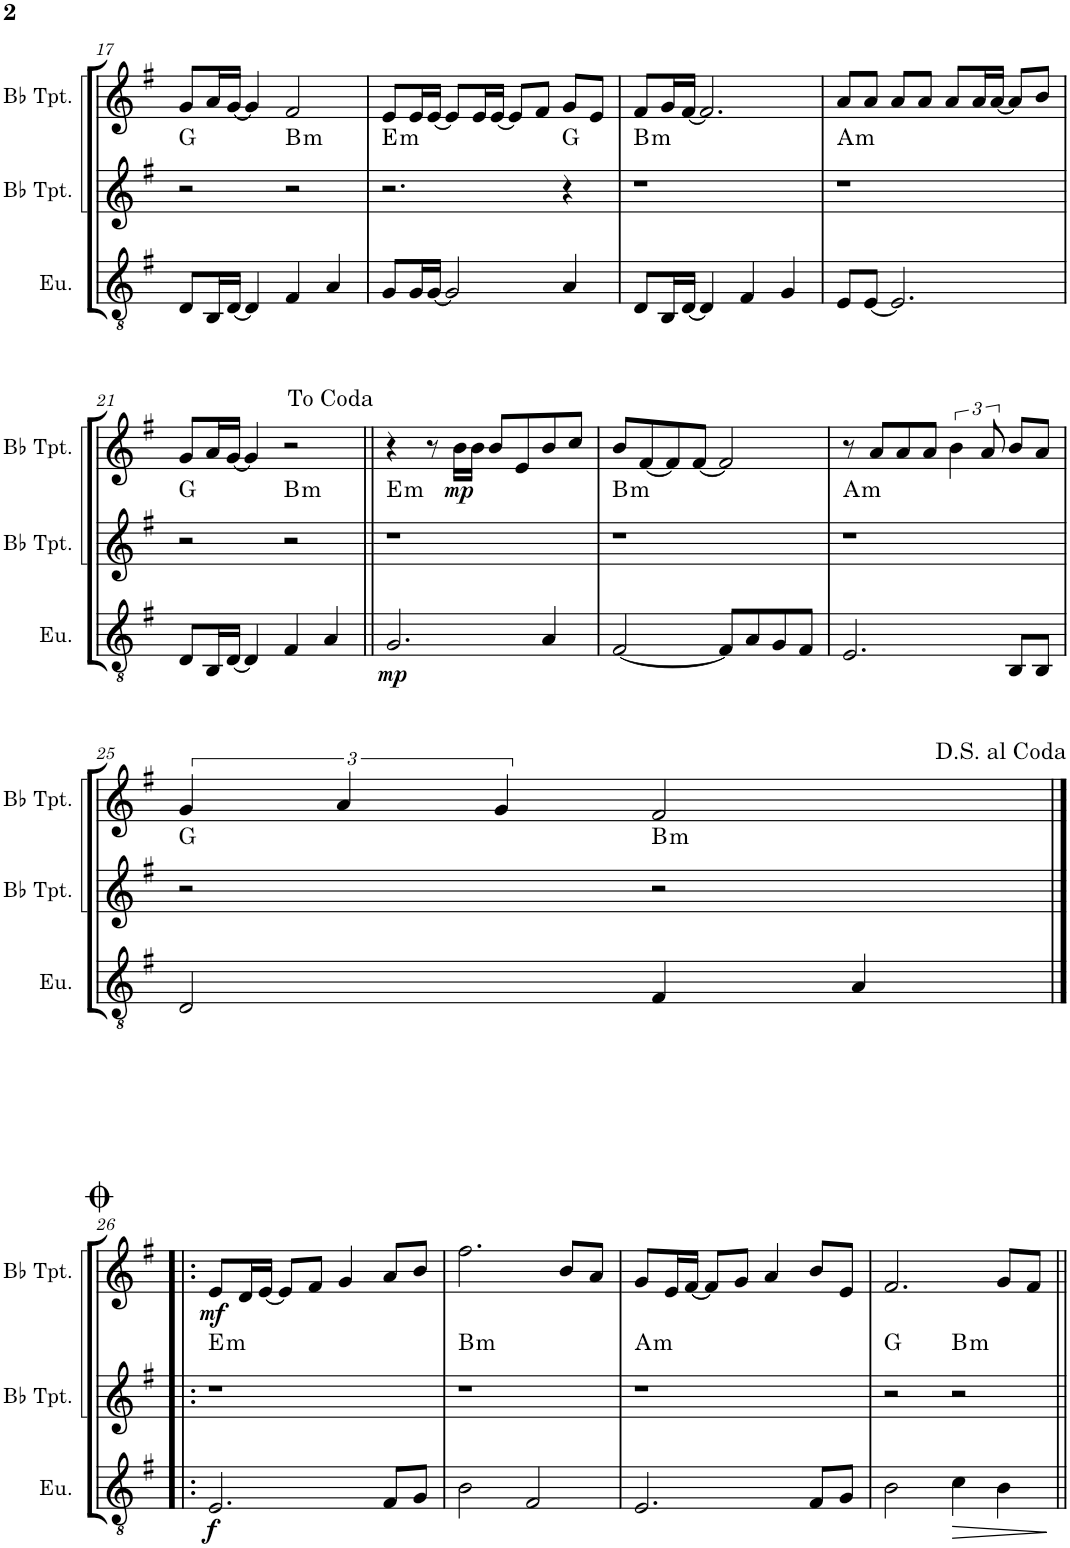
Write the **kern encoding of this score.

**kern	**dynam	**kern	**harte	**kern	**dynam
*part3	*part3	*part2	*part2	*part1	*part1
*staff3	*staff3	*staff2	*	*staff1	*staff1
*I"Euphonium	*	*I"Bb Trumpet	*	*I"Bb Trumpet	*
*I'Eu.	*	*I'Bb Tpt.	*	*I'Bb Tpt.	*
!!LO:PB:g=z
*clefGv2	*	*clefG2	*	*clefG2	*
*Trd1c2	*	*Trd1c2	*	*Trd1c2	*
*k[f#]	*	*k[f#]	*	*k[f#]	*
*M4/4	*	*M4/4	*	*M4/4	*
=17	=17	=17	=17	=17	=17
8D/L	.	2r	G:maj	8g/L	.
16BB/L	.	.	.	16a/L	.
[16D/JJ	.	.	.	[16g/JJ	.
4D/]	.	.	.	4g/]	.
!	!	!	!LO:H:kt=m	!	!
4F#/	.	2r	B:min	2f#/	.
4A/	.	.	.	.	.
=18	=18	=18	=18	=18	=18
!	!	!	!LO:H:kt=m	!	!
8G/L	.	2.r	E:min	8e/L	.
16G/L	.	.	.	16e/L	.
[16G/JJ	.	.	.	[16e/JJ	.
2G/]	.	.	.	8e/L]	.
.	.	.	.	16e/L	.
.	.	.	.	[16e/JJ	.
.	.	.	.	8e/L]	.
.	.	.	.	8f#/J	.
4A/	.	4r	G:maj	8g/L	.
.	.	.	.	8e/J	.
=19	=19	=19	=19	=19	=19
!	!	!	!LO:H:kt=m	!	!
8D/L	.	1r	B:min	8f#/L	.
16BB/L	.	.	.	16g/L	.
[16D/JJ	.	.	.	[16f#/JJ	.
4D/]	.	.	.	2.f#/]	.
4F#/	.	.	.	.	.
4G/	.	.	.	.	.
=20	=20	=20	=20	=20	=20
!	!	!	!LO:H:kt=m	!	!
8E/L	.	1r	A:min	8a/L	.
[8E/J	.	.	.	8a/J	.
2.E/]	.	.	.	8a/L	.
.	.	.	.	8a/J	.
.	.	.	.	8a/L	.
.	.	.	.	16a/L	.
.	.	.	.	[16a/JJ	.
.	.	.	.	8a/L]	.
.	.	.	.	8b/J	.
!!LO:LB:g=z
=21	=21	=21	=21	=21	=21
8D/L	.	2r	G:maj	8g/L	.
16BB/L	.	.	.	16a/L	.
[16D/JJ	.	.	.	[16g/JJ	.
4D/]	.	.	.	4g/]	.
!	!	!	!LO:H:kt=m	!	!
4F#/	.	2r	B:min	2r	.
4A/	.	.	.	.	.
=22||	=22||	=22||	=22||	=22||	=22||
!	!LO:DY:b	!	!LO:H:kt=m	!	!
2.G/	mp	1r	E:min	4r	.
.	.	.	.	8r	.
!	!	!	!	!	!LO:DY:b
.	.	.	.	16b\LL	mp
.	.	.	.	16b\JJ	.
.	.	.	.	8b/L	.
.	.	.	.	8e/	.
4A/	.	.	.	8b/	.
.	.	.	.	8cc/J	.
=23	=23	=23	=23	=23	=23
!	!	!	!LO:H:kt=m	!	!
[2F#/	.	1r	B:min	8b/L	.
.	.	.	.	[8f#/	.
.	.	.	.	8f#/]	.
.	.	.	.	[8f#/J	.
8F#/L]	.	.	.	2f#/]	.
8A/	.	.	.	.	.
8G/	.	.	.	.	.
8F#/J	.	.	.	.	.
=24	=24	=24	=24	=24	=24
!	!	!	!LO:H:kt=m	!	!
2.E/	.	1r	A:min	8r	.
.	.	.	.	8a/L	.
.	.	.	.	8a/	.
.	.	.	.	8a/J	.
.	.	.	.	6b\	.
.	.	.	.	12a/	.
8BB/L	.	.	.	8b/L	.
8BB/J	.	.	.	8a/J	.
!!LO:LB:g=z
=25	=25	=25	=25	=25	=25
2D/	.	2r	G:maj	6g/	.
.	.	.	.	6a/	.
.	.	.	.	6g/	.
!	!	!	!LO:H:kt=m	!	!
4F#/	.	2r	B:min	2f#/	.
4A/	.	.	.	.	.
!!LO:LB:g=z
=26|!:	=26|!:	=26|!:	=26|!:	=26|!:	=26|!:
!	!LO:DY:b	!	!LO:H:kt=m	!	!LO:DY:b
2.E/	f	1r	E:min	8e/L	mf
.	.	.	.	16d/L	.
.	.	.	.	[16e/JJ	.
.	.	.	.	8e/L]	.
.	.	.	.	8f#/J	.
.	.	.	.	4g/	.
8F#/L	.	.	.	8a/L	.
8G/J	.	.	.	8b/J	.
=27	=27	=27	=27	=27	=27
!	!	!	!LO:H:kt=m	!	!
2B\	.	1r	B:min	2.ff#\	.
2F#/	.	.	.	.	.
.	.	.	.	8b/L	.
.	.	.	.	8a/J	.
=28	=28	=28	=28	=28	=28
!	!	!	!LO:H:kt=m	!	!
2.E/	.	1r	A:min	8g/L	.
.	.	.	.	16e/L	.
.	.	.	.	[16f#/JJ	.
.	.	.	.	8f#/L]	.
.	.	.	.	8g/J	.
.	.	.	.	4a/	.
8F#/L	.	.	.	8b/L	.
8G/J	.	.	.	8e/J	.
=29	=29	=29	=29	=29	=29
2B\	.	2r	G:maj	2.f#/	.
!	!LO:HP:b	!	!LO:H:kt=m	!	!
4c\	>	2r	B:min	.	.
4B\	.	.	.	8g/L	.
.	.	.	.	8f#/J	.
.	]	.	.	.	.
=||	=||	=||	=||	=||	=||
*-	*-	*-	*-	*-	*-
